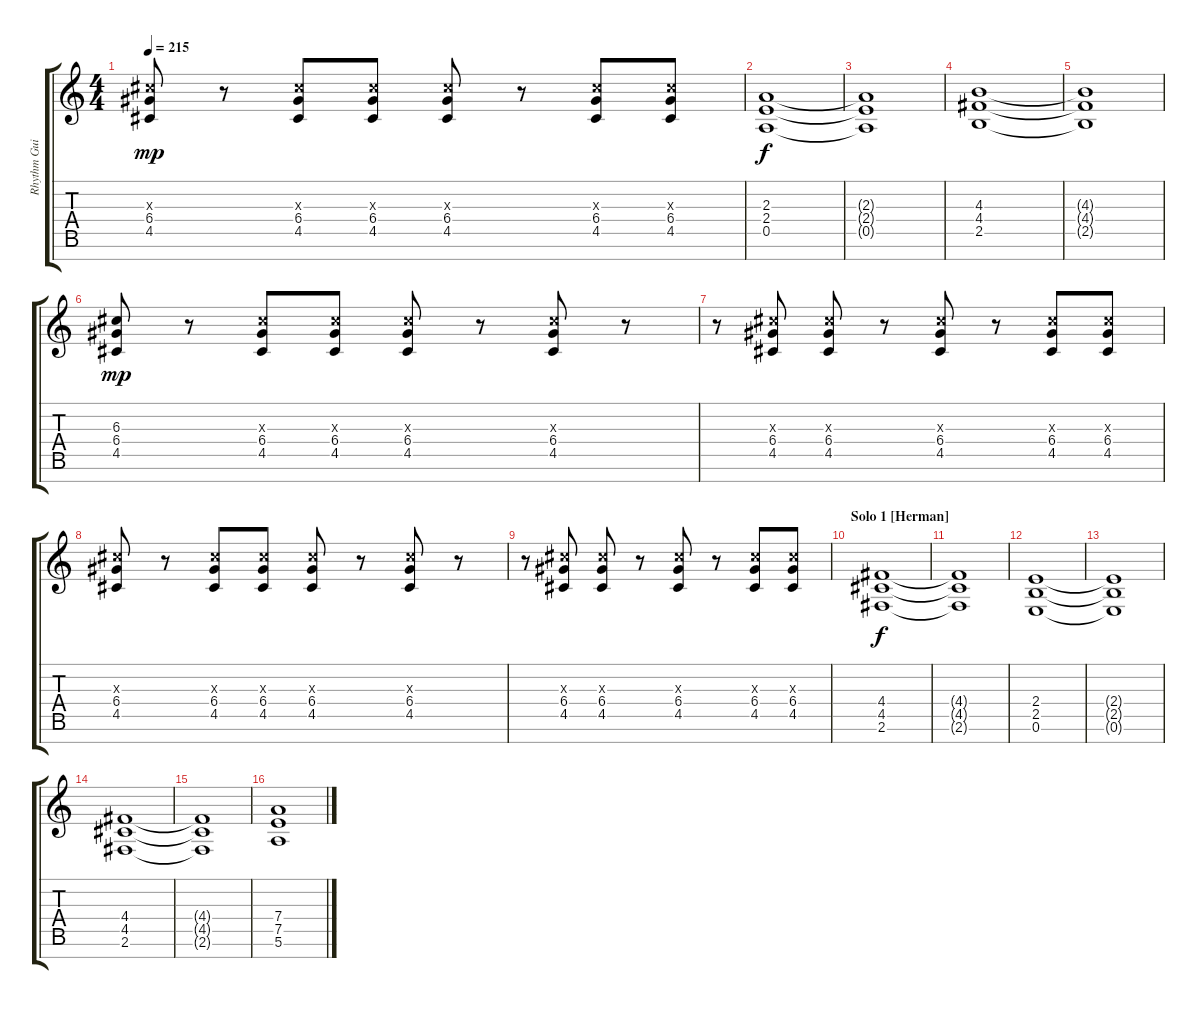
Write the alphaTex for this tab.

\track ("Rhythm Guitar 2" "Rhythm Gui") {instrument overdrivenguitar}
\staff {score tabs}
\tuning (E4 B3 G3 D3 A2 E2 B1) {hide}
\ts (4 4)
\tempo 215
\clef g2
\ks c
(6.3{x} 6.4 4.5).8{dy mp} r.8 (6.3{x} 6.4 4.5).8 (6.3{x} 6.4 4.5).8 (6.3{x} 6.4 4.5).8 r.8 (6.3{x} 6.4 4.5).8 (6.3{x} 6.4 4.5).8 |
(2.3 2.4 0.5).1{dy f} |
(2.3{t} 2.4{t} 0.5{t}).1 |
(4.3 4.4 2.5).1 |
(4.3{t} 4.4{t} 2.5{t}).1 |
(6.3 6.4 4.5).8{dy mp} r.8 (6.3{x} 6.4 4.5).8 (6.3{x} 6.4 4.5).8 (6.3{x} 6.4 4.5).8 r.8 (6.3{x} 6.4 4.5).8 r.8 |
r.8 (6.3{x} 6.4 4.5).8 (6.3{x} 6.4 4.5).8 r.8 (6.3{x} 6.4 4.5).8 r.8 (6.3{x} 6.4 4.5).8 (6.3{x} 6.4 4.5).8 |
(6.3{x} 6.4 4.5).8 r.8 (6.3{x} 6.4 4.5).8 (6.3{x} 6.4 4.5).8 (6.3{x} 6.4 4.5).8 r.8 (6.3{x} 6.4 4.5).8 r.8 |
r.8 (6.3{x} 6.4 4.5).8 (6.3{x} 6.4 4.5).8 r.8 (6.3{x} 6.4 4.5).8 r.8 (6.3{x} 6.4 4.5).8 (6.3{x} 6.4 4.5).8 |
\section ("" "Solo 1 [Herman]")
(4.4 4.5 2.6).1{dy f} |
(4.4{t} 4.5{t} 2.6{t}).1 |
(2.4 2.5 0.6).1 |
(2.4{t} 2.5{t} 0.6{t}).1 |
(4.4 4.5 2.6).1 |
(4.4{t} 4.5{t} 2.6{t}).1 |
(7.4 7.5 5.6).1
